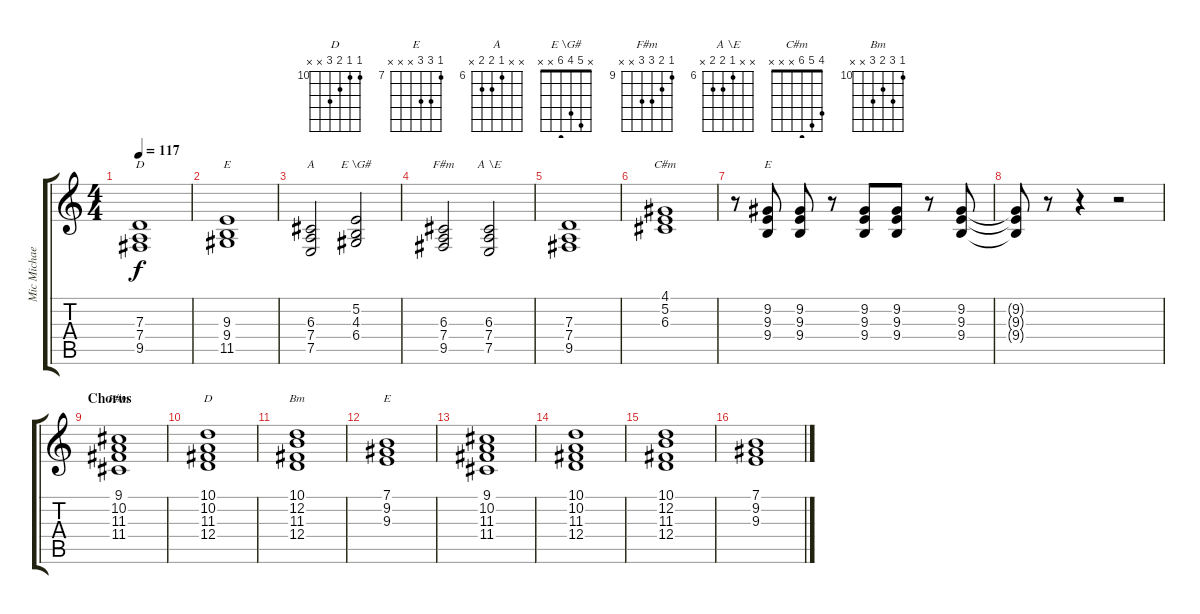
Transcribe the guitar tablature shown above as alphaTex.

\track ("Mic Michaeli (Top Keyboard/LH)" "Mic Michae") {instrument pad3polysynth}
\staff {score tabs}
\tuning (E4 B3 G3 D3 A2 E2) {hide}
\chord ("D" x x 7 7 9 x) {firstfret 7}
\chord ("E" x x 9 9 11 x) {firstfret 9}
\chord ("A" x x 6 7 7 x) {firstfret 6}
\chord ("E \\G#" x 5 4 6 x x)
\chord ("F#m" x x 6 7 9 x) {firstfret 6}
\chord ("A \\E" x x 6 7 7 x) {firstfret 6}
\chord ("C#m" 4 5 6 x x x)
\chord ("E" x 9 9 9 x x) {firstfret 9}
\chord ("F#m" 9 10 11 11 x x) {firstfret 9}
\chord ("D" 10 10 11 12 x x) {firstfret 10}
\chord ("Bm" 10 12 11 12 x x) {firstfret 10}
\chord ("E" 7 9 9 x x x) {firstfret 7}
\ts (4 4)
\tempo 117
\clef g2
\ks c
(7.3 7.4 9.5).1{ch "D" dy f} |
(9.3 9.4 11.5).1{ch "E"} |
(6.3 7.4 7.5).2{ch "A"} (5.2 4.3 6.4).2{ch "E \\G#"} |
(6.3 7.4 9.5).2{ch "F#m"} (6.3 7.4 7.5).2{ch "A \\E"} |
(7.3 7.4 9.5).1 |
(4.1 5.2 6.3).1{ch "C#m"} |
r.8 (9.2 9.3 9.4).8{ch "E"} (9.2 9.3 9.4).8 r.8 (9.2 9.3 9.4).8 (9.2 9.3 9.4).8 r.8 (9.2 9.3 9.4).8 |
(9.2{t} 9.3{t} 9.4{t}).8 r.8 r.4 r.2 |
\section ("" "Chorus")
(9.1 10.2 11.3 11.4).1{ch "F#m"} |
(10.1 10.2 11.3 12.4).1{ch "D"} |
(10.1 12.2 11.3 12.4).1{ch "Bm"} |
(7.1 9.2 9.3).1{ch "E"} |
(9.1 10.2 11.3 11.4).1 |
(10.1 10.2 11.3 12.4).1 |
(10.1 12.2 11.3 12.4).1 |
(7.1 9.2 9.3).1
